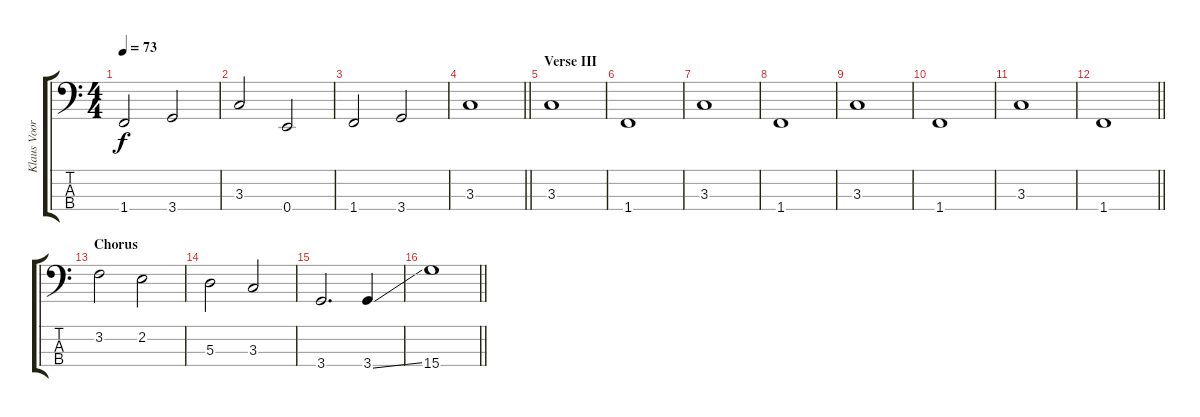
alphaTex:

\track ("Klaus Voormann" "Klaus Voor") {instrument electricbassfinger}
\staff {score tabs}
\tuning (G2 D2 A1 E1) {hide}
\ts (4 4)
\tempo 73
\clef f4
\ks c
1.4.2{dy f} 3.4.2 |
3.3.2 0.4.2 |
1.4.2 3.4.2 |
\barLineRight lightlight
3.3.1 |
\section ("" "Verse III")
3.3.1 |
1.4.1 |
3.3.1 |
1.4.1 |
3.3.1 |
1.4.1 |
3.3.1 |
\barLineRight lightlight
1.4.1 |
\section ("" "Chorus")
3.2.2 2.2.2 |
5.3.2 3.3.2 |
3.4.2{d} 3.4{ss}.4 |
\barLineRight lightlight
15.4.1
